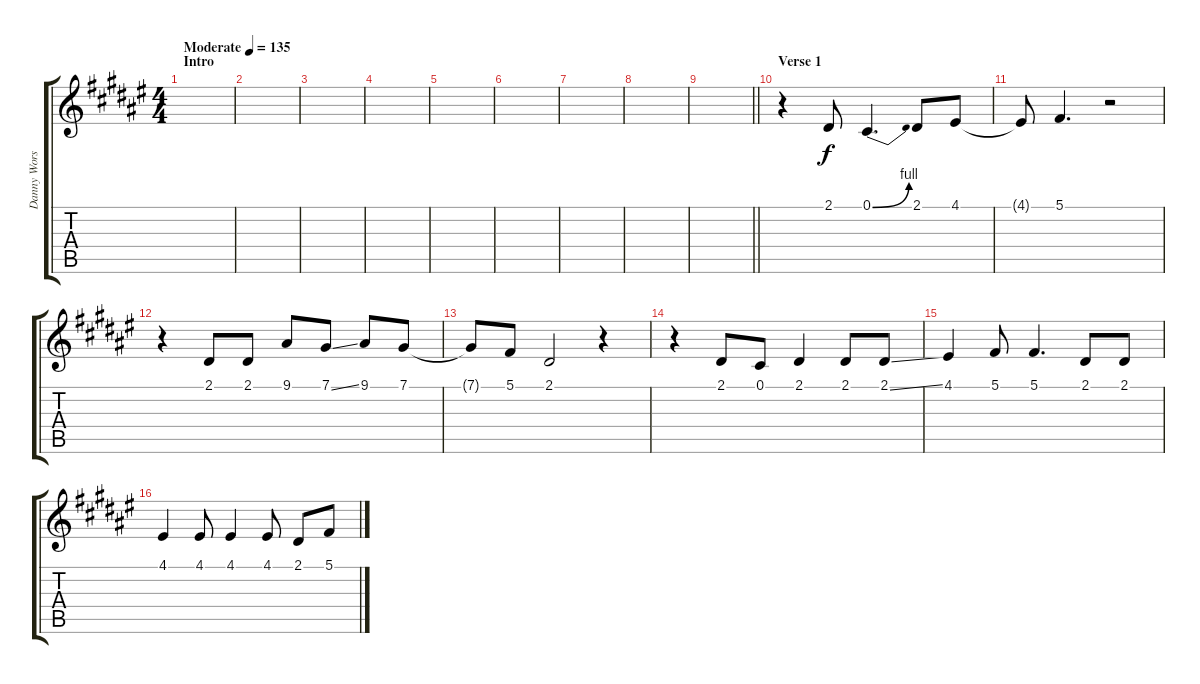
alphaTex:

\track ("Danny Worsnop" "Danny Wors") {instrument tenorsax}
\staff {score tabs}
\tuning (Db4 Ab3 E3 B2 Gb2 B1) {hide}
\ts (4 4)
\section ("" "Intro")
\tempo (135 "Moderate")
\clef g2
\ks d#minor
|
|
|
|
|
|
|
|
\barLineRight lightlight
|
\section ("" "Verse 1")
r.4 2.1.8 0.1{be (bend 0 0 60 4)}.4{d} 2.1.8 4.1.8 |
4.1{t}.8 5.1.4{d} r.2 |
r.4 2.1.8 2.1.8 9.1.8 7.1{ss}.8 9.1.8 7.1.8 |
7.1{t}.8 5.1.8 2.1.2 r.4 |
r.4 2.1.8 0.1.8 2.1.4 2.1.8 2.1{ss}.8 |
4.1.4 5.1.8 5.1.4{d} 2.1.8 2.1.8 |
4.1.4 4.1.8 4.1.4 4.1.8 2.1.8 5.1{ss}.8
